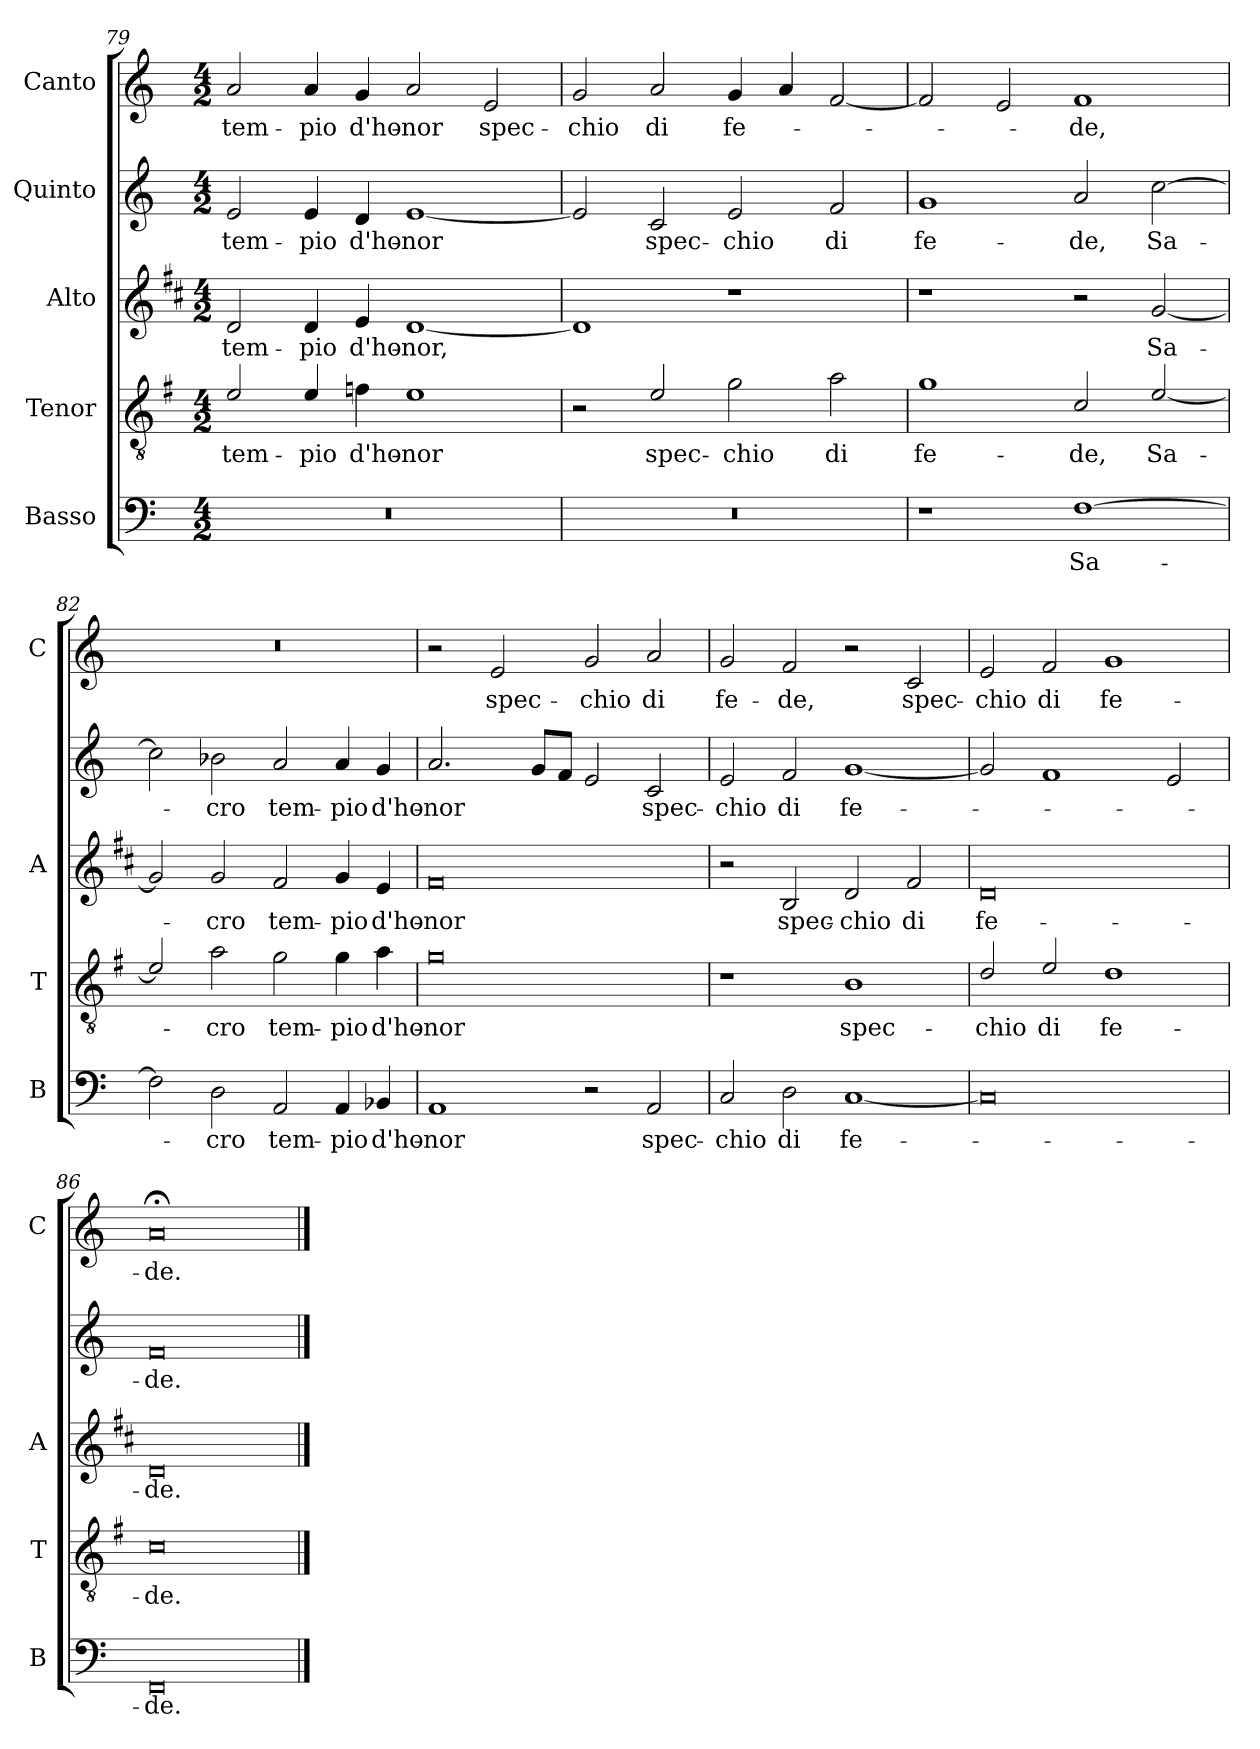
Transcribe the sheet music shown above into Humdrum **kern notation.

**kern	**text	**kern	**text	**kern	**text	**kern	**text	**kern	**text
*part5	*part5	*part4	*part4	*part3	*part3	*part2	*part2	*part1	*part1
*staff5	*staff5	*staff4	*staff4	*staff3	*staff3	*staff2	*staff2	*staff1	*staff1
*I"Basso	*	*I"Tenor	*	*I"Alto	*	*I"Quinto	*	*I"Canto	*
*I'B	*	*I'T	*	*I'A	*	*	*	*I'C	*
*clefF4	*	*clefGv2	*	*clefG2	*	*clefG2	*	*clefG2	*
*	*	*ITrd4c7	*	*ITrd1c2	*	*	*	*	*
*k[]	*	*k[]	*	*k[]	*	*k[]	*	*k[]	*
*C:	*	*C:	*	*C:	*	*C:	*	*C:	*
*M4/2	*	*M4/2	*	*M4/2	*	*M4/2	*	*M4/2	*
=79	=79	=79	=79	=79	=79	=79	=79	=79	=79
!	!	!	!LO:LY:b	!	!LO:LY:b	!	!LO:LY:b	!	!LO:LY:b
0r	.	2A/	tem-	2c/	tem-	2e/	tem-	2a/	tem-
!	!	!	!LO:LY:b	!	!LO:LY:b	!	!LO:LY:b	!	!LO:LY:b
.	.	4A/	-pio	4c/	-pio	4e/	-pio	4a/	-pio
!	!	!	!LO:LY:b	!	!LO:LY:b	!	!LO:LY:b	!	!LO:LY:b
.	.	4B-X\	d'ho-	4d/	d'ho-	4d/	d'ho-	4g/	d'ho-
!	!	!	!LO:LY:b	!	!LO:LY:b	!	!LO:LY:b	!	!LO:LY:b
.	.	1A	-nor	[1c	-nor,	[1e	-nor	2a/	-nor
!	!	!	!	!	!	!	!	!	!LO:LY:b
.	.	.	.	.	.	.	.	2e/	spec-
=80	=80	=80	=80	=80	=80	=80	=80	=80	=80
!	!	!	!	!	!	!	!	!	!LO:LY:b
0r	.	2r	.	1c]	.	2e/]	.	2g/	-chio
!	!	!	!LO:LY:b	!	!	!	!LO:LY:b	!	!LO:LY:b
.	.	2A/	spec-	.	.	2c/	spec-	2a/	di
!	!	!	!LO:LY:b	!	!	!	!LO:LY:b	!	!LO:LY:b
.	.	2c\	-chio	1r	.	2e/	-chio	4g/	fe-
.	.	.	.	.	.	.	.	4a/	.
!	!	!	!LO:LY:b	!	!	!	!LO:LY:b	!	!
.	.	2d\	di	.	.	2f/	di	[2f/	.
=81	=81	=81	=81	=81	=81	=81	=81	=81	=81
!	!	!	!LO:LY:b	!	!	!	!LO:LY:b	!	!
1r	.	1c	fe-	1r	.	1g	fe-	2f/]	.
.	.	.	.	.	.	.	.	2e/	.
!	!LO:LY:b	!	!LO:LY:b	!	!	!	!LO:LY:b	!	!LO:LY:b
[1F	Sa-	2F/	-de,	2r	.	2a/	-de,	1f	-de,
!	!	!	!LO:LY:b	!	!LO:LY:b	!	!LO:LY:b	!	!
.	.	[2A/	Sa-	[2f/	Sa-	[2cc\	Sa-	.	.
!!LO:LB:g=z
=82	=82	=82	=82	=82	=82	=82	=82	=82	=82
2F\]	.	2A/]	.	2f/]	.	2cc\]	.	0r	.
!	!LO:LY:b	!	!LO:LY:b	!	!LO:LY:b	!	!LO:LY:b	!	!
2D\	-cro	2d\	-cro	2f/	-cro	2b-X\	-cro	.	.
!	!LO:LY:b	!	!LO:LY:b	!	!LO:LY:b	!	!LO:LY:b	!	!
2AA/	tem-	2c\	tem-	2e/	tem-	2a/	tem-	.	.
!	!LO:LY:b	!	!LO:LY:b	!	!LO:LY:b	!	!LO:LY:b	!	!
4AA/	-pio	4c\	-pio	4f/	-pio	4a/	-pio	.	.
!	!LO:LY:b	!	!LO:LY:b	!	!LO:LY:b	!	!LO:LY:b	!	!
4BB-X/	d'ho-	4d\	d'ho-	4d/	d'ho-	4g/	d'ho-	.	.
=83	=83	=83	=83	=83	=83	=83	=83	=83	=83
!	!LO:LY:b	!	!LO:LY:b	!	!LO:LY:b	!	!LO:LY:b	!	!
1AA	-nor	0c	-nor	0e	-nor	2.a/	-nor	2r	.
!	!	!	!	!	!	!	!	!	!LO:LY:b
.	.	.	.	.	.	.	.	2e/	spec-
.	.	.	.	.	.	8g/L	.	.	.
.	.	.	.	.	.	8f/J	.	.	.
!	!	!	!	!	!	!	!	!	!LO:LY:b
2r	.	.	.	.	.	2e/	.	2g/	-chio
!	!LO:LY:b	!	!	!	!	!	!LO:LY:b	!	!LO:LY:b
2AA/	spec-	.	.	.	.	2c/	spec-	2a/	di
=84	=84	=84	=84	=84	=84	=84	=84	=84	=84
!	!LO:LY:b	!	!	!	!	!	!LO:LY:b	!	!LO:LY:b
2C/	-chio	1r	.	2r	.	2e/	-chio	2g/	fe-
!	!LO:LY:b	!	!	!	!LO:LY:b	!	!LO:LY:b	!	!LO:LY:b
2D\	di	.	.	2A/	spec-	2f/	di	2f/	-de,
!	!LO:LY:b	!	!LO:LY:b	!	!LO:LY:b	!	!LO:LY:b	!	!
[1C	fe-	1E	spec-	2c/	-chio	[1g	fe-	2r	.
!	!	!	!	!	!LO:LY:b	!	!	!	!LO:LY:b
.	.	.	.	2e/	di	.	.	2c/	spec-
=85	=85	=85	=85	=85	=85	=85	=85	=85	=85
!	!	!	!LO:LY:b	!	!LO:LY:b	!	!	!	!LO:LY:b
0C]	.	2G/	-chio	0c	fe-	2g/]	.	2e/	-chio
!	!	!	!LO:LY:b	!	!	!	!	!	!LO:LY:b
.	.	2A/	di	.	.	1f	.	2f/	di
!	!	!	!LO:LY:b	!	!	!	!	!	!LO:LY:b
.	.	1G	fe-	.	.	.	.	1g	fe-
.	.	.	.	.	.	2e/	.	.	.
=86	=86	=86	=86	=86	=86	=86	=86	=86	=86
!	!LO:LY:b	!	!LO:LY:b	!	!LO:LY:b	!	!LO:LY:b	!	!LO:LY:b
0FF	-de.	0F	-de.	0c	-de.	0f	-de.	0a;<	-de.
==	==	==	==	==	==	==	==	==	==
*-	*-	*-	*-	*-	*-	*-	*-	*-	*-
